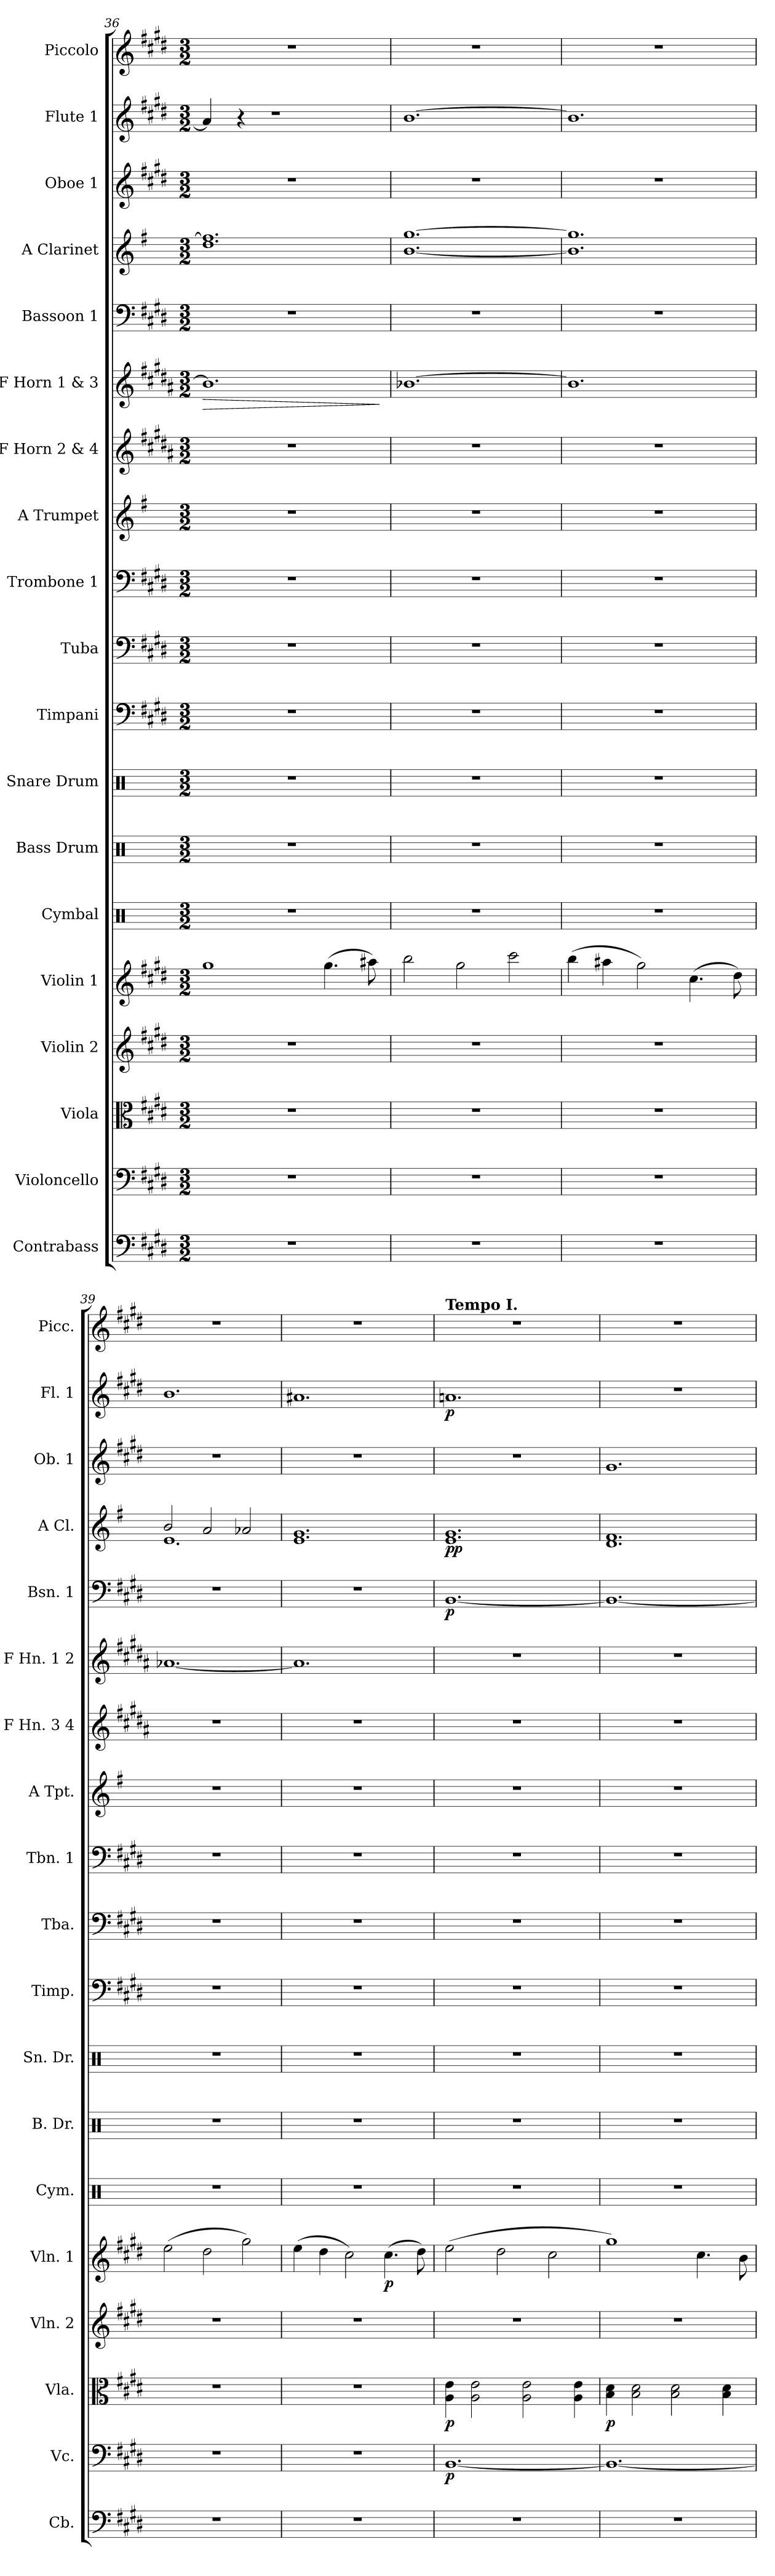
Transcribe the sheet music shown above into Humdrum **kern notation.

**kern	**kern	**dynam	**kern	**dynam	**kern	**kern	**dynam	**kern	**kern	**kern	**kern	**kern	**kern	**kern	**kern	**kern	**dynam	**kern	**dynam	**kern	**dynam	**kern	**kern	**dynam	**kern
*part19	*part18	*part18	*part17	*part17	*part16	*part15	*part15	*part14	*part13	*part12	*part11	*part10	*part9	*part8	*part7	*part6	*part6	*part5	*part5	*part4	*part4	*part3	*part2	*part2	*part1
*staff19	*staff18	*staff18	*staff17	*staff17	*staff16	*staff15	*staff15	*staff14	*staff13	*staff12	*staff11	*staff10	*staff9	*staff8	*staff7	*staff6	*staff6	*staff5	*staff5	*staff4	*staff4	*staff3	*staff2	*staff2	*staff1
*I"Contrabass	*I"Violoncello	*	*I"Viola	*	*I"Violin 2	*I"Violin 1	*	*I"Cymbal	*I"Bass Drum	*I"Snare Drum	*I"Timpani	*I"Tuba	*I"Trombone 1	*I"A Trumpet	*I"F Horn 2 &amp; 4	*I"F Horn 1 &amp; 3	*	*I"Bassoon 1	*	*I"A Clarinet	*	*I"Oboe 1	*I"Flute 1	*	*I"Piccolo
*I'Cb.	*I'Vc.	*	*I'Vla.	*	*I'Vln. 2	*I'Vln. 1	*	*I'Cym.	*I'B. Dr.	*I'Sn. Dr.	*I'Timp.	*I'Tba.	*I'Tbn. 1	*I'A Tpt.	*I'F Hn. 3 4	*I'F Hn. 1 2	*	*I'Bsn. 1	*	*I'A Cl.	*	*I'Ob. 1	*I'Fl. 1	*	*I'Picc.
*clefF4	*clefF4	*	*clefC3	*	*clefG2	*clefG2	*	*clefX	*clefX	*clefX	*clefF4	*clefF4	*clefF4	*clefG2	*clefG2	*clefG2	*	*clefF4	*	*clefG2	*	*clefG2	*clefG2	*	*clefG2
*ITrd7c12	*	*	*	*	*	*	*	*	*	*	*	*	*	*ITrd2c3	*ITrd4c7	*ITrd4c7	*	*	*	*ITrd2c3	*	*	*	*	*ITrd-7c-12
*k[f#c#g#d#]	*k[f#c#g#d#]	*	*k[f#c#g#d#]	*	*k[f#c#g#d#]	*k[f#c#g#d#]	*	*k[]	*k[]	*k[]	*k[f#c#g#d#]	*k[f#c#g#d#]	*k[f#c#g#d#]	*k[f#c#g#d#]	*k[f#c#g#d#]	*k[f#c#g#d#]	*	*k[f#c#g#d#]	*	*k[f#c#g#d#]	*	*k[f#c#g#d#]	*k[f#c#g#d#]	*	*k[f#c#g#d#]
*M3/2	*M3/2	*	*M3/2	*	*M3/2	*M3/2	*	*M3/2	*M3/2	*M3/2	*M3/2	*M3/2	*M3/2	*M3/2	*M3/2	*M3/2	*	*M3/2	*	*M3/2	*	*M3/2	*M3/2	*	*M3/2
=36	=36	=36	=36	=36	=36	=36	=36	=36	=36	=36	=36	=36	=36	=36	=36	=36	=36	=36	=36	=36	=36	=36	=36	=36	=36
!	!	!	!	!	!	!	!	!	!	!	!	!	!	!	!	!	!LO:HP:b	!	!	!	!	!	!	!	!
1.r	1.r	.	1.r	.	1.r	1gg#	.	1.r	1.r	1.r	1.r	1.r	1.r	1.r	1.r	1.e]	>	1.r	.	1.b 1.dd]	.	1.r	4a#/]	.	1.r
.	.	.	.	.	.	.	.	.	.	.	.	.	.	.	.	.	.	.	.	.	.	.	4r	.	.
.	.	.	.	.	.	.	.	.	.	.	.	.	.	.	.	.	.	.	.	.	.	.	1r	.	.
.	.	.	.	.	.	(4.gg#\	.	.	.	.	.	.	.	.	.	.	.	.	.	.	.	.	.	.	.
.	.	.	.	.	.	8aa#X\)	.	.	.	.	.	.	.	.	.	.	.	.	.	.	.	.	.	.	.
.	.	.	.	.	.	.	.	.	.	.	.	.	.	.	.	.	]	.	.	.	.	.	.	.	.
=37	=37	=37	=37	=37	=37	=37	=37	=37	=37	=37	=37	=37	=37	=37	=37	=37	=37	=37	=37	=37	=37	=37	=37	=37	=37
1.r	1.r	.	1.r	.	1.r	2bb\	.	1.r	1.r	1.r	1.r	1.r	1.r	1.r	1.r	[1.e-X	.	1.r	.	[1.g# [1.ee	.	1.r	[1.b	.	1.r
.	.	.	.	.	.	2gg#\	.	.	.	.	.	.	.	.	.	.	.	.	.	.	.	.	.	.	.
.	.	.	.	.	.	2ccc#\	.	.	.	.	.	.	.	.	.	.	.	.	.	.	.	.	.	.	.
=38	=38	=38	=38	=38	=38	=38	=38	=38	=38	=38	=38	=38	=38	=38	=38	=38	=38	=38	=38	=38	=38	=38	=38	=38	=38
1.r	1.r	.	1.r	.	1.r	(4bb\	.	1.r	1.r	1.r	1.r	1.r	1.r	1.r	1.r	1.e-]	.	1.r	.	1.g#] 1.ee]	.	1.r	1.b]	.	1.r
.	.	.	.	.	.	4aa#X\	.	.	.	.	.	.	.	.	.	.	.	.	.	.	.	.	.	.	.
.	.	.	.	.	.	2gg#\)	.	.	.	.	.	.	.	.	.	.	.	.	.	.	.	.	.	.	.
.	.	.	.	.	.	(4.cc#\	.	.	.	.	.	.	.	.	.	.	.	.	.	.	.	.	.	.	.
.	.	.	.	.	.	8dd#\)	.	.	.	.	.	.	.	.	.	.	.	.	.	.	.	.	.	.	.
=39	=39	=39	=39	=39	=39	=39	=39	=39	=39	=39	=39	=39	=39	=39	=39	=39	=39	=39	=39	=39	=39	=39	=39	=39	=39
*	*	*	*	*	*	*	*	*	*	*	*	*	*	*	*	*	*	*	*	*^	*	*	*	*	*
1.r	1.r	.	1.r	.	1.r	(2ee\	.	1.r	1.r	1.r	1.r	1.r	1.r	1.r	1.r	[1.d-X	.	1.r	.	2g#/	1.c#	.	1.r	1.b	.	1.r
.	.	.	.	.	.	2dd#\	.	.	.	.	.	.	.	.	.	.	.	.	.	2f#/	.	.	.	.	.	.
.	.	.	.	.	.	2gg#\)	.	.	.	.	.	.	.	.	.	.	.	.	.	2fn/	.	.	.	.	.	.
*	*	*	*	*	*	*	*	*	*	*	*	*	*	*	*	*	*	*	*	*v	*v	*	*	*	*	*
=40	=40	=40	=40	=40	=40	=40	=40	=40	=40	=40	=40	=40	=40	=40	=40	=40	=40	=40	=40	=40	=40	=40	=40	=40	=40
1.r	1.r	.	1.r	.	1.r	(4ee\	.	1.r	1.r	1.r	1.r	1.r	1.r	1.r	1.r	1.d-]	.	1.r	.	1.c# 1.e	.	1.r	1.a#X	.	1.r
.	.	.	.	.	.	4dd#\	.	.	.	.	.	.	.	.	.	.	.	.	.	.	.	.	.	.	.
.	.	.	.	.	.	2cc#\)	.	.	.	.	.	.	.	.	.	.	.	.	.	.	.	.	.	.	.
!	!	!	!	!	!	!	!LO:DY:b	!	!	!	!	!	!	!	!	!	!	!	!	!	!	!	!	!	!
.	.	.	.	.	.	(4.cc#\	p	.	.	.	.	.	.	.	.	.	.	.	.	.	.	.	.	.	.
.	.	.	.	.	.	8dd#\)	.	.	.	.	.	.	.	.	.	.	.	.	.	.	.	.	.	.	.
=41	=41	=41	=41	=41	=41	=41	=41	=41	=41	=41	=41	=41	=41	=41	=41	=41	=41	=41	=41	=41	=41	=41	=41	=41	=41
!	!	!	!	!	!	!	!	!	!	!	!	!	!	!	!	!	!	!	!	!	!	!	!	!	!LO:TX:a:B:t=Tempo I.
!	!	!LO:DY:b	!	!LO:DY:b	!	!	!	!	!	!	!	!	!	!	!	!	!	!	!LO:DY:b	!	!LO:DY:b	!	!	!	!
!	!	!	!	!	!	!	!	!	!	!	!	!	!	!	!	!	!	!	!	!	!LO:DY:n=1:b	!	!	!LO:DY:b	!
1.r	[1.BB	p	4A\ 4e\	p	1.r	(2ee\	.	1.r	1.r	1.r	1.r	1.r	1.r	1.r	1.r	1.r	.	[1.BB	p	1.c# 1.e	p p	1.r	1.an	p	1.r
.	.	.	2A\ 2e\	.	.	.	.	.	.	.	.	.	.	.	.	.	.	.	.	.	.	.	.	.	.
.	.	.	.	.	.	2dd#\	.	.	.	.	.	.	.	.	.	.	.	.	.	.	.	.	.	.	.
.	.	.	2A\ 2e\	.	.	.	.	.	.	.	.	.	.	.	.	.	.	.	.	.	.	.	.	.	.
.	.	.	.	.	.	2cc#\	.	.	.	.	.	.	.	.	.	.	.	.	.	.	.	.	.	.	.
.	.	.	4A\ 4e\	.	.	.	.	.	.	.	.	.	.	.	.	.	.	.	.	.	.	.	.	.	.
!!LO:PB:g=z
=42	=42	=42	=42	=42	=42	=42	=42	=42	=42	=42	=42	=42	=42	=42	=42	=42	=42	=42	=42	=42	=42	=42	=42	=42	=42
!	!	!	!	!LO:DY:b	!	!	!	!	!	!	!	!	!	!	!	!	!	!	!	!	!	!	!	!	!
1.r	1.BB_	.	4B\ 4d#\	p	1.r	1gg#)	.	1.r	1.r	1.r	1.r	1.r	1.r	1.r	1.r	1.r	.	1.BB_	.	1.B 1.d#	.	1.g#	1.r	.	1.r
.	.	.	2B\ 2d#\	.	.	.	.	.	.	.	.	.	.	.	.	.	.	.	.	.	.	.	.	.	.
.	.	.	2B\ 2d#\	.	.	.	.	.	.	.	.	.	.	.	.	.	.	.	.	.	.	.	.	.	.
.	.	.	.	.	.	4.cc#\	.	.	.	.	.	.	.	.	.	.	.	.	.	.	.	.	.	.	.
.	.	.	4B\ 4d#\	.	.	.	.	.	.	.	.	.	.	.	.	.	.	.	.	.	.	.	.	.	.
.	.	.	.	.	.	8b\	.	.	.	.	.	.	.	.	.	.	.	.	.	.	.	.	.	.	.
=	=	=	=	=	=	=	=	=	=	=	=	=	=	=	=	=	=	=	=	=	=	=	=	=	=
*-	*-	*-	*-	*-	*-	*-	*-	*-	*-	*-	*-	*-	*-	*-	*-	*-	*-	*-	*-	*-	*-	*-	*-	*-	*-
